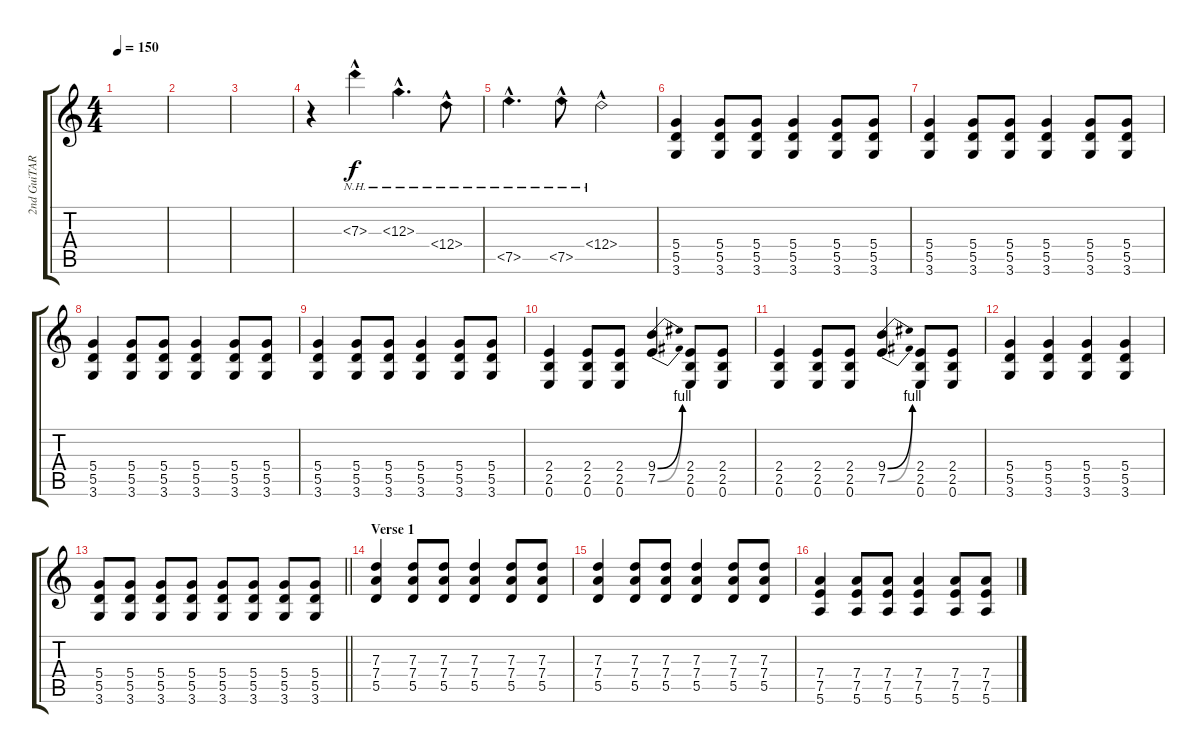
\track ("2nd GuiTAR" "2nd GuiTAR") {instrument electricguitarclean}
\staff {score tabs}
\tuning (E4 B3 G3 D3 A2 E2) {hide}
\ts (4 4)
\tempo 150
\clef g2
\ks c
|
|
|
r.4 7.3{nh hac}.4 12.3{nh hac}.4{d} 12.4{nh hac}.8 |
7.5{nh hac}.4{d} 7.5{nh hac}.8 12.4{nh hac}.2 |
(5.4 5.5 3.6).4{dy f instrument electricguitarclean} (5.4 5.5 3.6).8 (5.4 5.5 3.6).8 (5.4 5.5 3.6).4 (5.4 5.5 3.6).8 (5.4 5.5 3.6).8 |
(5.4 5.5 3.6).4 (5.4 5.5 3.6).8 (5.4 5.5 3.6).8 (5.4 5.5 3.6).4 (5.4 5.5 3.6).8 (5.4 5.5 3.6).8 |
(5.4 5.5 3.6).4 (5.4 5.5 3.6).8 (5.4 5.5 3.6).8 (5.4 5.5 3.6).4 (5.4 5.5 3.6).8 (5.4 5.5 3.6).8 |
(5.4 5.5 3.6).4 (5.4 5.5 3.6).8 (5.4 5.5 3.6).8 (5.4 5.5 3.6).4 (5.4 5.5 3.6).8 (5.4 5.5 3.6).8 |
(2.4 2.5 0.6).4 (2.4 2.5 0.6).8 (2.4 2.5 0.6).8 (9.4{be (bend 0 0 60 4)} 7.5{be (bend 0 0 60 4)}).4 (2.4 2.5 0.6).8 (2.4 2.5 0.6).8 |
(2.4 2.5 0.6).4 (2.4 2.5 0.6).8 (2.4 2.5 0.6).8 (9.4{be (bend 0 0 60 4)} 7.5{be (bend 0 0 60 4)}).4 (2.4 2.5 0.6).8 (2.4 2.5 0.6).8 |
(5.4 5.5 3.6).4 (5.4 5.5 3.6).4 (5.4 5.5 3.6).4 (5.4 5.5 3.6).4 |
\barLineRight lightlight
(5.4 5.5 3.6).8 (5.4 5.5 3.6).8 (5.4 5.5 3.6).8 (5.4 5.5 3.6).8 (5.4 5.5 3.6).8 (5.4 5.5 3.6).8 (5.4 5.5 3.6).8 (5.4 5.5 3.6).8 |
\section ("" "Verse 1")
(7.3 7.4 5.5).4 (7.3 7.4 5.5).8 (7.3 7.4 5.5).8 (7.3 7.4 5.5).4 (7.3 7.4 5.5).8 (7.3 7.4 5.5).8 |
(7.3 7.4 5.5).4 (7.3 7.4 5.5).8 (7.3 7.4 5.5).8 (7.3 7.4 5.5).4 (7.3 7.4 5.5).8 (7.3 7.4 5.5).8 |
(7.4 7.5 5.6).4 (7.4 7.5 5.6).8 (7.4 7.5 5.6).8 (7.4 7.5 5.6).4 (7.4 7.5 5.6).8 (7.4 7.5 5.6).8
